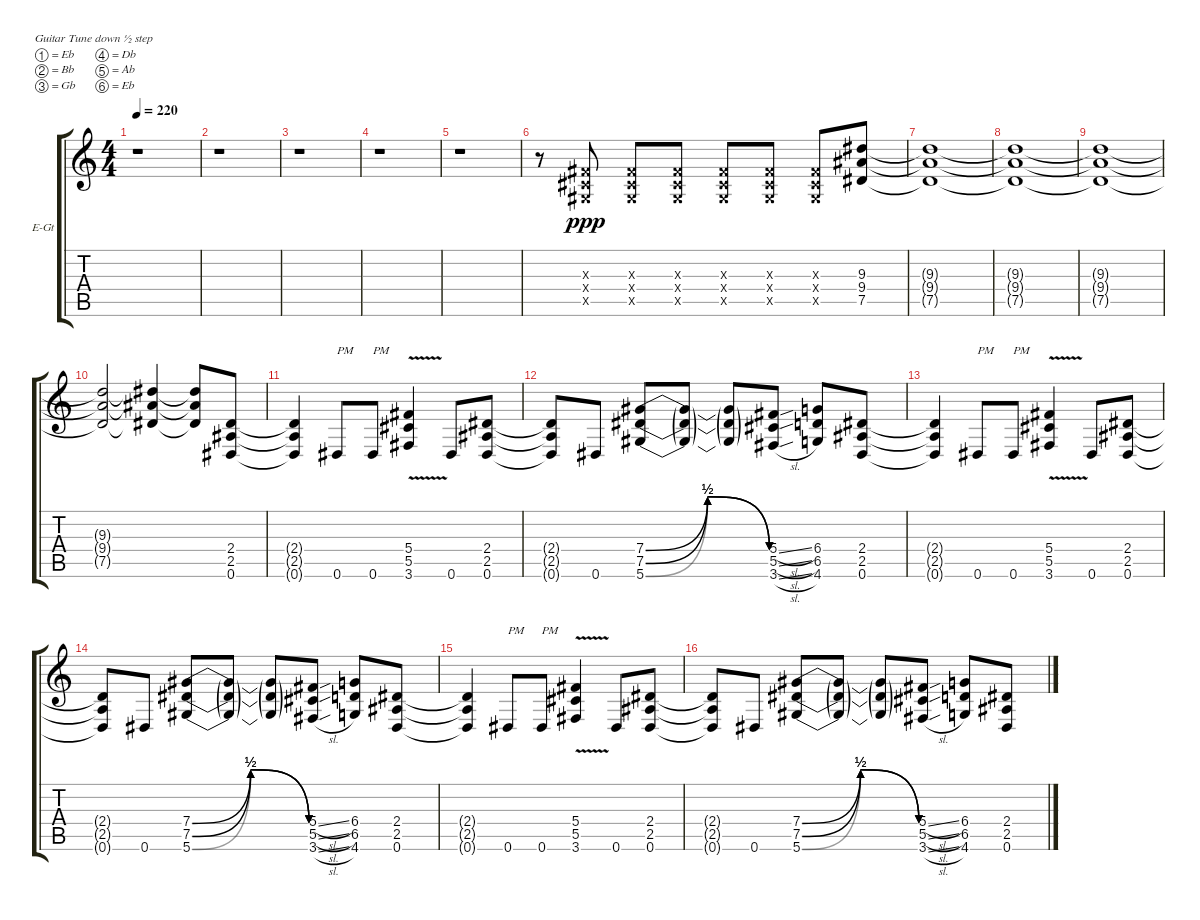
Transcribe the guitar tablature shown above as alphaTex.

\bracketExtendMode groupsimilarinstruments
\firstSystemTrackNameOrientation horizontal
\otherSystemsTrackNameOrientation horizontal
\track ("Guitar 2" "E-Gt") {instrument acousticgrandpiano}
\staff {score tabs}
\tuning (Eb4 Bb3 Gb3 Db3 Ab2 Eb2)
\displaytranspose 12
\ts (4 4)
\tempo 220
\clef g2
\ks aminor
r.1{dy ppp instrument acousticgrandpiano} |
\ks c
r.1 |
r.1 |
r.1 |
r.1 |
r.8 (0.3{x} 0.4{x} 0.5{x}).8 (0.3{x} 0.4{x} 0.5{x}).8 (0.3{x} 0.4{x} 0.5{x}).8 (0.3{x} 0.4{x} 0.5{x}).8 (0.3{x} 0.4{x} 0.5{x}).8 (0.3{x} 0.4{x} 0.5{x}).8 (9.3 9.4 7.5).8 |
(9.3{t} 9.4{t} 7.5{t}).1 |
(9.3{t} 9.4{t} 7.5{t}).1 |
(9.3{t} 9.4{t} 7.5{t}).1 |
(9.3{t} 9.4{t} 7.5{t}).2 (9.3{t} 9.4{t} 7.5{t}).4 (9.3{t} 9.4{t} 7.5{t}).8 (2.4 2.5 0.6).8 |
(2.4{t} 2.5{t} 0.6{t}).4 0.6.8{txt "PM"} 0.6.8{txt "PM"} (5.4{v} 5.5{v} 3.6{v}).4 0.6.8 (2.4 2.5 0.6).8 |
(2.4{t} 2.5{t} 0.6{t}).8 0.6.8 (7.4{be (bendrelease 0 0 30 2 30 2 60 0)} 7.5{be (bendrelease 0 0 30 2 30 2 60 0)} 5.6{be (bendrelease 0 0 30 2 30 2 60 0)}).8 (7.4{t} 7.5{t} 5.6{t}).8 (7.4{t} 7.5{t} 5.6{t}).8 (5.4{sl} 5.5{sl} 3.6{sl}).8 (6.4 6.5 4.6).8 (2.4 2.5 0.6).8 |
(2.4{t} 2.5{t} 0.6{t}).4 0.6.8{txt "PM"} 0.6.8{txt "PM"} (5.4{v} 5.5{v} 3.6{v}).4 0.6.8 (2.4 2.5 0.6).8 |
(2.4{t} 2.5{t} 0.6{t}).8 0.6.8 (7.4{be (bendrelease 0 0 30 2 30 2 60 0)} 7.5{be (bendrelease 0 0 30 2 30 2 60 0)} 5.6{be (bendrelease 0 0 30 2 30 2 60 0)}).8 (7.4{t} 7.5{t} 5.6{t}).8 (7.4{t} 7.5{t} 5.6{t}).8 (5.4{sl} 5.5{sl} 3.6{sl}).8 (6.4 6.5 4.6).8 (2.4 2.5 0.6).8 |
(2.4{t} 2.5{t} 0.6{t}).4 0.6.8{txt "PM"} 0.6.8{txt "PM"} (5.4{v} 5.5{v} 3.6{v}).4 0.6.8 (2.4 2.5 0.6).8 |
(2.4{t} 2.5{t} 0.6{t}).8 0.6.8 (7.4{be (bendrelease 0 0 30 2 30 2 60 0)} 7.5{be (bendrelease 0 0 30 2 30 2 60 0)} 5.6{be (bendrelease 0 0 30 2 30 2 60 0)}).8 (7.4{t} 7.5{t} 5.6{t}).8 (7.4{t} 7.5{t} 5.6{t}).8 (5.4{sl} 5.5{sl} 3.6{sl}).8 (6.4 6.5 4.6).8 (2.4 2.5 0.6).8
